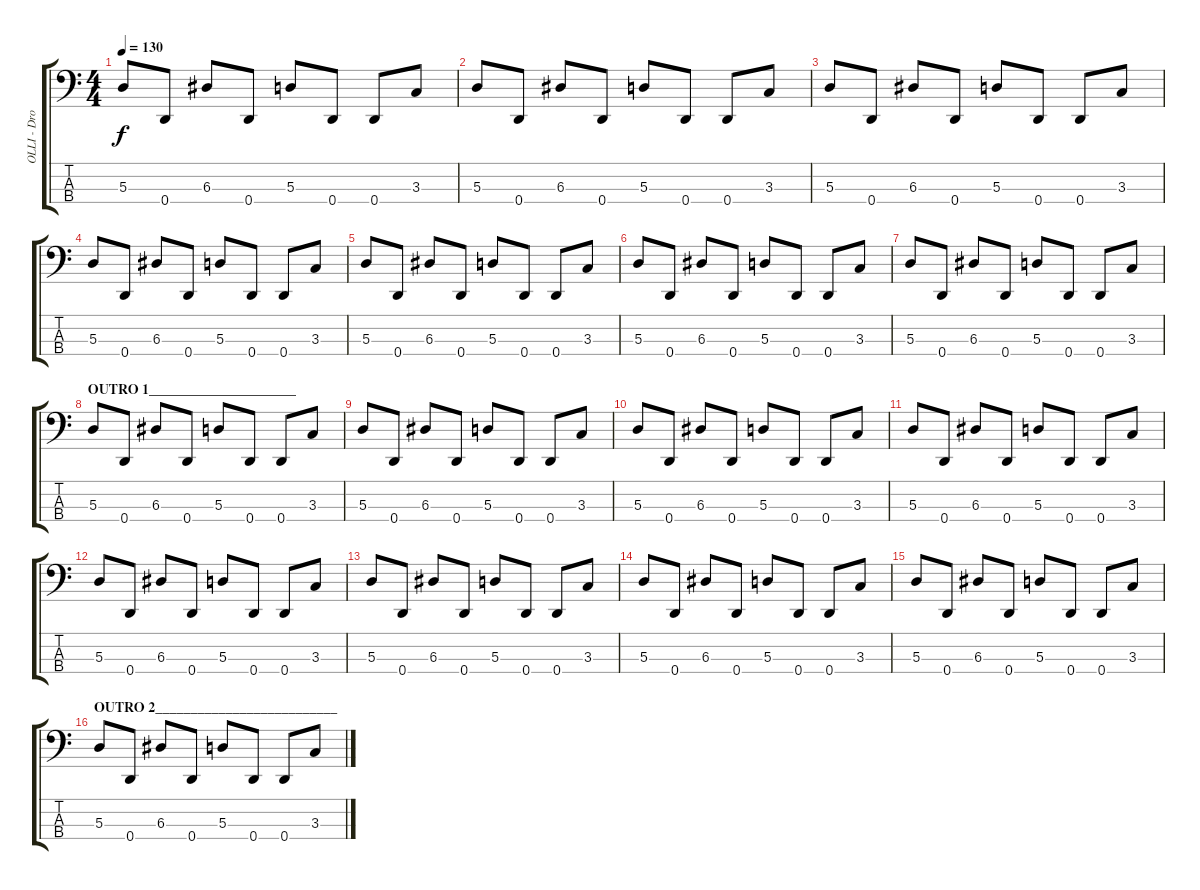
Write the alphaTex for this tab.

\track ("OLLI - Dropped D" "OLLI - Dro") {instrument synthbass2}
\staff {score tabs}
\tuning (G2 D2 A1 D1) {hide}
\ts (4 4)
\tempo 130
\clef f4
\ks c
5.3.8{dy f} 0.4.8 6.3.8 0.4.8 5.3.8 0.4.8 0.4.8 3.3.8 |
5.3.8 0.4.8 6.3.8 0.4.8 5.3.8 0.4.8 0.4.8 3.3.8 |
5.3.8 0.4.8 6.3.8 0.4.8 5.3.8 0.4.8 0.4.8 3.3.8 |
5.3.8 0.4.8 6.3.8 0.4.8 5.3.8 0.4.8 0.4.8 3.3.8 |
5.3.8 0.4.8 6.3.8 0.4.8 5.3.8 0.4.8 0.4.8 3.3.8 |
5.3.8 0.4.8 6.3.8 0.4.8 5.3.8 0.4.8 0.4.8 3.3.8 |
5.3.8 0.4.8 6.3.8 0.4.8 5.3.8 0.4.8 0.4.8 3.3.8 |
\section ("" "OUTRO 1_____________________")
5.3.8 0.4.8 6.3.8 0.4.8 5.3.8 0.4.8 0.4.8 3.3.8 |
5.3.8 0.4.8 6.3.8 0.4.8 5.3.8 0.4.8 0.4.8 3.3.8 |
5.3.8 0.4.8 6.3.8 0.4.8 5.3.8 0.4.8 0.4.8 3.3.8 |
5.3.8 0.4.8 6.3.8 0.4.8 5.3.8 0.4.8 0.4.8 3.3.8 |
5.3.8 0.4.8 6.3.8 0.4.8 5.3.8 0.4.8 0.4.8 3.3.8 |
5.3.8 0.4.8 6.3.8 0.4.8 5.3.8 0.4.8 0.4.8 3.3.8 |
5.3.8 0.4.8 6.3.8 0.4.8 5.3.8 0.4.8 0.4.8 3.3.8 |
5.3.8 0.4.8 6.3.8 0.4.8 5.3.8 0.4.8 0.4.8 3.3.8 |
\section ("" "OUTRO 2__________________________")
5.3.8 0.4.8 6.3.8 0.4.8 5.3.8 0.4.8 0.4.8 3.3.8
